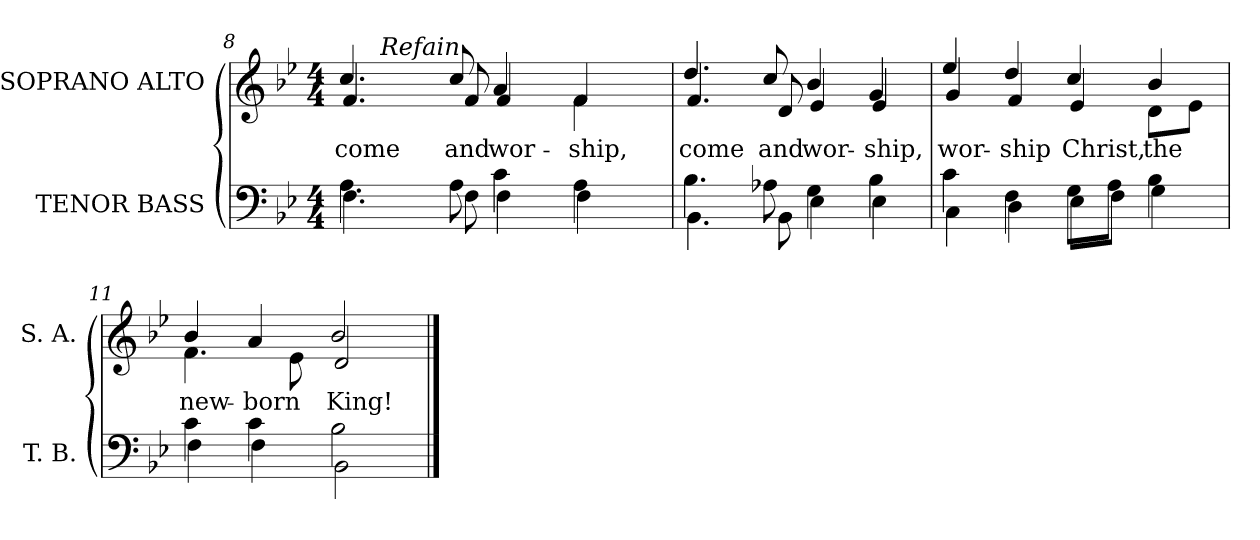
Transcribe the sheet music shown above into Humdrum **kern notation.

**kern	**kern	**text
*part2	*part1	*part1
*staff2	*staff1	*staff1
*I"TENOR BASS	*I"SOPRANO ALTO	*
*I'T. B.	*I'S. A.	*
*clefF4	*clefG2	*
*k[b-e-]	*k[b-e-]	*
*B-:	*B-:	*
*M4/4	*M4/4	*
=8	=8	=8
*^	*	*
!	!	!	!LO:LY:b:color=#000000
*	*	*^	*
*	*	*	*^	*
4.Ai\	4.Fi\	4.cci/	4.fi/	16ryy	come
.	.	.	.	64ryy	.
.	.	.	.	1024ryy	.
!	!	!	!	!LO:TX:a:i:t=Refain	!
.	.	.	.	2ryy	.
!	!	!	!	!	!LO:LY:b:color=#000000
8Ai\	8Fi\	8cci/	8fi/	.	and
!	!	!	!	!	!LO:LY:b:color=#000000
4ci\	4Fi\	4ai/	4fi/	.	wor-
.	.	.	.	4ryy	.
!	!	!	!	!	!LO:LY:b:color=#000000
4Ai\	4Fi\	4fi/	4fi\	.	-ship,
.	.	.	.	8ryy	.
.	.	.	.	32ryy	.
.	.	.	.	128...ryy	.
*	*	*v	*v	*v	*
!!LO:LB:g=z
=9	=9	=9	=9
*	*	*^	*
*	*	*	*^	*
!	!	!	!	!	!LO:LY:b:color=#000000
*	*	*	*v	*v	*
4.B-i\	4.BB-i\	4.ddi/	4.fi/	come
!	!	!	!	!LO:LY:b:color=#000000
8A-Xi\	8BB-i\	8cci/	8di/	and
!	!	!	!	!LO:LY:b:color=#000000
4Gi\	4E-i\	4b-i/	4e-i/	wor-
!	!	!	!	!LO:LY:b:color=#000000
4B-i\	4E-i\	4gi/	4e-i/	-ship,
=10	=10	=10	=10	=10
!	!	!	!	!LO:LY:b:color=#000000
4ci\	4Ci\	4ee-i/	4gi/	wor-
!	!	!	!	!LO:LY:b:color=#000000
4Fi\	4Di\	4ddi/	4fi/	-ship
!	!	!	!	!LO:LY:b:color=#000000
8Gi\L	8E-i\L	4cci/	4e-i/	Christ,
8Ai\J	8Fi\J	.	.	.
!	!	!	!	!LO:LY:b:color=#000000
4B-i\	4Gi\	4b-i/	8di\L	the
.	.	.	8e-i\J	.
=11	=11	=11	=11	=11
!	!	!	!	!LO:LY:b:color=#000000
4ci\	4Fi\	4b-i/	4.fi\	new-
!	!	!	!	!LO:LY:b:color=#000000
4ci\	4Fi\	4ai/	.	-born
.	.	.	8e-i\	.
!	!	!	!	!LO:LY:b:color=#000000
2B-i\	2BB-i\	2b-i/	2di/	King!
*v	*v	*	*	*
*	*v	*v	*
==	==	==
*-	*-	*-
